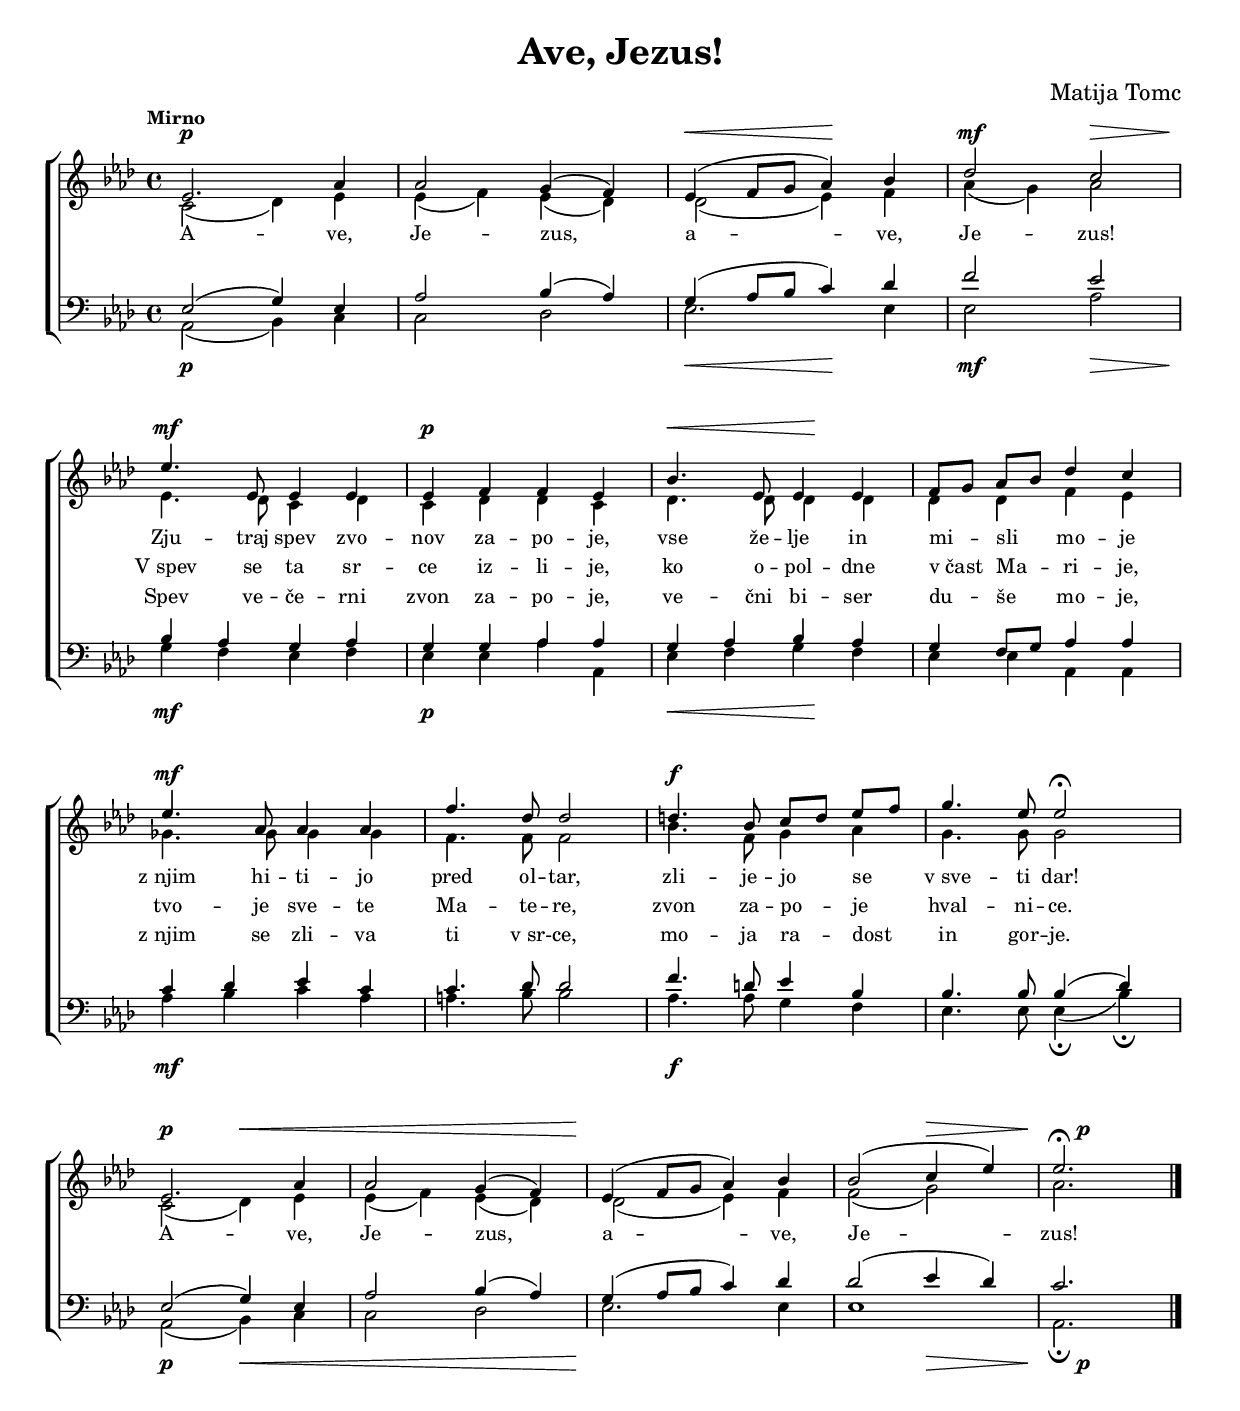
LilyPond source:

\version "2.22.2"
\language "deutsch"
\header{
  title = "Ave, Jezus!"
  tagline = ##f
  composer = "Matija Tomc"
}

global = { \key f \minor \time 4/4 \autoBeamOff }

divisioMinima = {
  \once \override BreathingSign.stencil =
  #ly:breathing-sign::divisio-minima
  \once \override BreathingSign.Y-offset = #0
  \breathe
}

sopran = \relative  {
  \global
  es'2. as4
  as2 g4(f4)
  es4(f8[g8] as4) b4
  des2 c2 \break
  es4. es,8 es4 es4
  es4 f4 f4 es4
  b'4. es,8 es4 es4
  f8[ g8] as8[ b8] des4 c4 \break
  es4. as,8 as4 as4
  f'4. des8 des2
  d4. b8 c8[d8] es8[f8]
  g4. es8 es2\fermata \break
  es,2. as4
  as2 g4(f4)
  es4(f8[g8] as4) b4
  b2(c4 es4)
  es2.\fermata \bar "|."
}
alto = \relative  {
  \global
  c'2(des4) es4
  es4(f4) es4(des4)
  des2(es4) f4
  as4(g4) as2
  es4. des8 c4 des4
  c4 des4 des4 c4
  des4. des8 des4 des4
  des4 des4 f4 es4
  ges4. ges8 ges4 ges4
  f4. f8 f2
  b4. f8 g4 as4
  g4. g8 g2
  c,2(des4) es4
  es4(f4) es4(des4)
  des2(es4) f4
  f2(g2)
  as2.
}
tenor = \relative {
  \global
  es2(g4) es4
  as2 b4(as4)
  g4( as8[b8] c4) des4
  f2 es2
  b4 as4 g4 as4
  g4 g4 as4 as4
  g4 as4 b4 as4
  g4 f8[g8] as4 as4
  c4 des4 es4 c4
  c4. des8 des2
  f4. d8 es4 b4
  b4. b8 b4(des4)
  es,2(g4) es4
  as2 b4(as4)
  g4(as8[b8] c4) des4
  des2( es4 des4)
  c2.
}
bass = \relative  {
  \global
  as,2(b4) c4
  c2 des2
  es2. es4
  es2 as2
  g4 f4 es4 f4
  es4 es4 as4 as,4
  es'4 f4 g4 f4
  es4 es4 as,4 as4
  as'4 b4 c4 as4
  a4. b8 b2
  as4. as8 g4 f4
  es4. es8 es4\fermata(b'4\fermata)
  as,2(b4) c4
  c2 des2
  es2. es4
  es1
  as,2.\fermata
}

refren = \lyricmode {
  A -- ve, Je -- zus, a -- ve, Je -- zus!
}
kiticaEna = \lyricmode {
  Zju -- traj spev zvo -- nov za -- po -- je,
  vse že -- lje in mi -- sli mo -- je
  "z njim" hi -- ti -- jo pred ol -- tar,
  zli -- je -- jo se "v sve" -- ti dar!
}
kiticaDve = \lyricmode {
  "V spev" se ta sr -- ce iz -- li -- je,
  ko o -- pol -- dne "v čast" Ma -- ri -- je,
  tvo -- je sve -- te Ma -- te -- re,
  zvon za -- po -- je hval -- ni -- ce.
}
kiticaTri = \lyricmode {
  Spev ve -- če -- rni zvon za -- po -- je,
  ve -- čni bi -- ser du -- še mo -- je,
  "z njim" se zli -- va ti "v sr" -- ce,
  mo -- ja ra -- dost in gor -- je.
}

dinamika = {
  s1*2\p s2\< s2\! s2\mf s2\>
  s1\mf s1\p s2\< s2\! s1
  s1*2\mf s1\f s2*2
  s2\p s2*3\< s2*3\! s2\> s4\! s4\p
}


\score {
  \new ChoirStaff <<
    \new Dynamics {\dinamika}
    \new Staff \with {
      \consists "Merge_rests_engraver"
    }
    <<
      \tempo \markup "Mirno"
      \new Voice = "Sop" { \voiceOne \sopran }
      \new Voice = "Alto" { \voiceTwo \alto }
      %\new Lyrics \lyricsto "Sop" \kiticaTri
    >>
    \new Lyrics = "kiticaEna" \lyricsto "Sop" {
      \refren
      <<
	{\kiticaEna}
	\new Lyrics = "kiticaDve"
	\with { alignBelowContext = "kiticaEna" } {
	  \set associatedVoice = "Sop"
	  \kiticaDve
	}
	\new Lyrics
	\with { alignBelowContext = "kiticaDve" } {
	  \set associatedVoice = "Sop"
	  \kiticaTri
	}
      >>
      \refren
    }
    \new Staff \with {
      \consists "Merge_rests_engraver"
    }
    <<
      \clef "bass"
      \new Voice = "Tenor" { \voiceOne \tenor }
      \new Voice = "Bass" { \voiceTwo \bass }
    >>
    \new Dynamics {\dinamika}
  >>
  \layout {
    #(layout-set-staff-size 16)
    indent = #0
    \context {
      \Score
      \remove "Bar_number_engraver"
      %\omit TupletNumber
      \override TupletBracket.bracket-visibility = ##f
    }
  }
}
\paper {
  %#(set-paper-size "a5")
  %page-count = #1
  ragged-bottom = ##f
  %ragged-last-bottom = ##f
  top-margin = 10
    system-system-spacing.basic-distance = #16
%score-system-spacing =
%    #'((basic-distance . 12)
%       (minimum-distance . 6)
%       (padding . 100)
%       (stretchability . 12))
}
